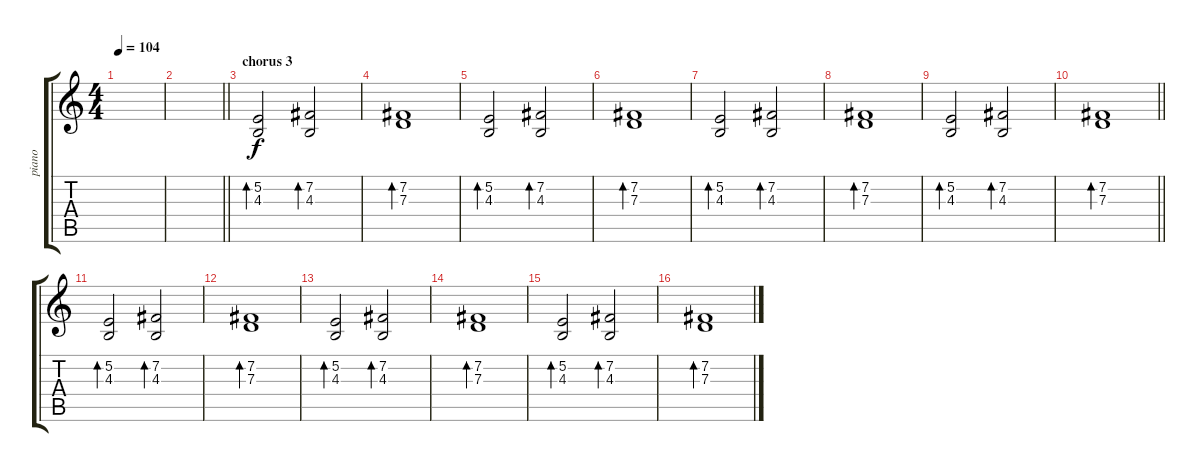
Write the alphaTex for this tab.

\track ("piano" "piano") {instrument acousticgrandpiano}
\staff {score tabs}
\tuning (E4 B3 G3 D3 A2 E2) {hide}
\ts (4 4)
\tempo 104
\clef g2
\ks c
|
\barLineRight lightlight
|
\section ("" "chorus 3")
(5.2 4.3).2{bd 240 volume 10} (7.2 4.3).2{bd 240} |
(7.2 7.3).1{bd 240} |
(5.2 4.3).2{bd 240} (7.2 4.3).2{bd 240} |
(7.2 7.3).1{bd 240} |
(5.2 4.3).2{bd 240} (7.2 4.3).2{bd 240} |
(7.2 7.3).1{bd 240} |
(5.2 4.3).2{bd 240} (7.2 4.3).2{bd 240} |
\barLineRight lightlight
(7.2 7.3).1{bd 240} |
(5.2 4.3).2{bd 240} (7.2 4.3).2{bd 240} |
(7.2 7.3).1{bd 240} |
(5.2 4.3).2{bd 240} (7.2 4.3).2{bd 240} |
(7.2 7.3).1{bd 240} |
(5.2 4.3).2{bd 240} (7.2 4.3).2{bd 240} |
(7.2 7.3).1{bd 240}
